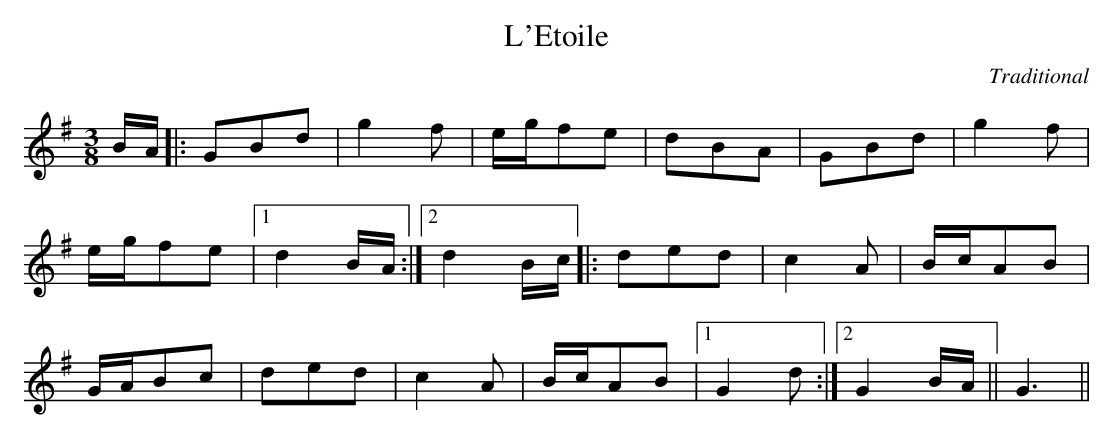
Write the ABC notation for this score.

X:1
T:L'Etoile
M:3/8
L:1/8
C:Traditional
K:G
B/A/ |: GBd | g2f | e/g/fe | dBA | GBd | g2f |
e/g/fe |1 d2B/A/ :|2 d2B/c/ |: ded | c2A | B/c/AB |
G/A/Bc | ded | c2A | B/c/AB |1G2d :|2 G2B/A/ ||G3||
